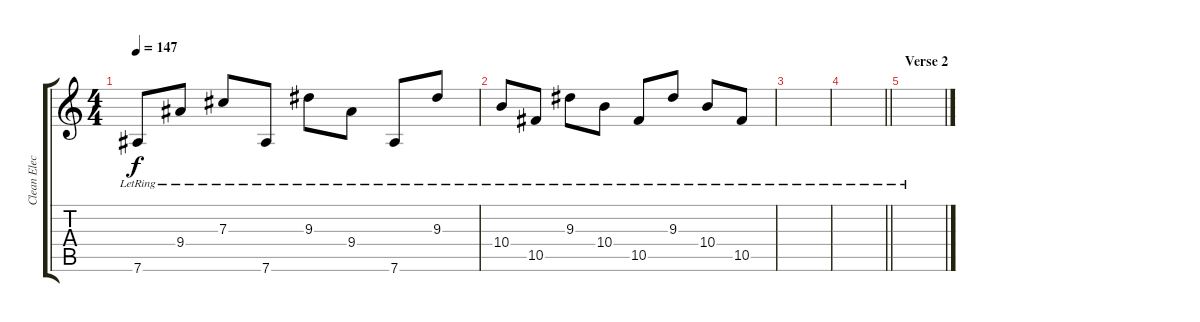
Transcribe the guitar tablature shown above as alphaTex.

\track ("Clean Elect" "Clean Elec") {instrument electricguitarclean}
\staff {score tabs}
\tuning (Eb4 Bb3 Gb3 Db3 Ab2 Eb2) {hide}
\ts (4 4)
\tempo 147
\clef g2
\ks c
7.6{lr}.8{dy f} 9.4{lr}.8 7.3{lr}.8 7.6{lr}.8 9.3{lr}.8 9.4{lr}.8 7.6{lr}.8 9.3{lr}.8 |
10.4{lr}.8 10.5{lr}.8 9.3{lr}.8 10.4{lr}.8 10.5{lr}.8 9.3{lr}.8 10.4{lr}.8 10.5{lr}.8 |
|
\barLineRight lightlight
|
\section ("" "Verse 2")
